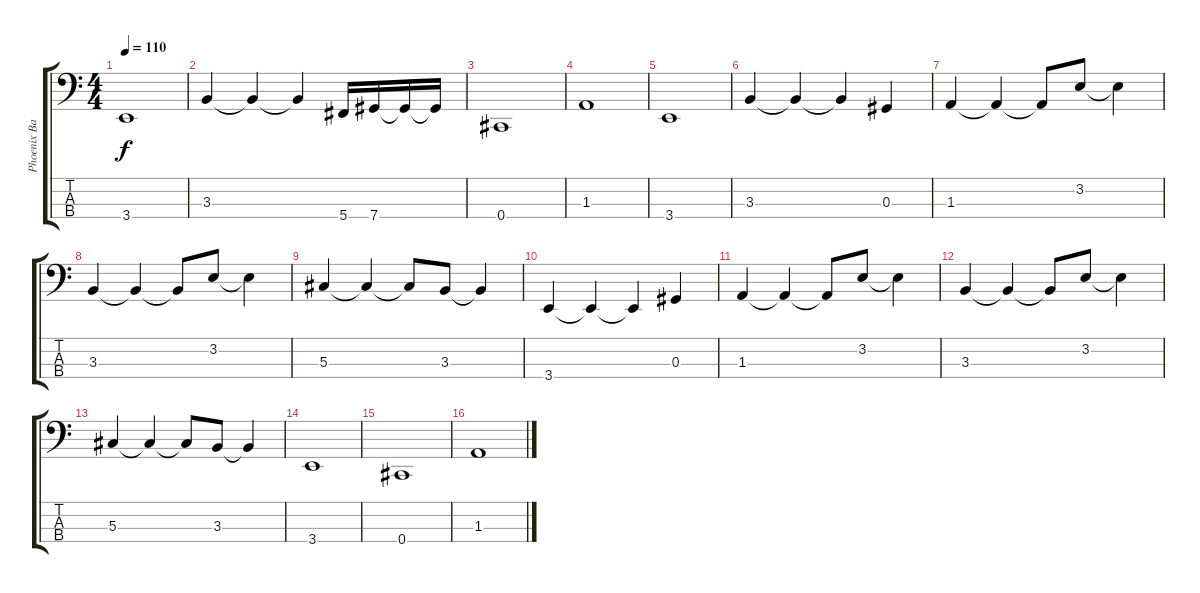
\track ("Phoenix Bass1" "Phoenix Ba") {instrument acousticguitarsteel}
\staff {score tabs}
\tuning (Gb2 Db2 Ab1 Db1) {hide}
\ts (4 4)
\tempo 110
\clef f4
\ks c
3.4.1{dy f volume 14} |
3.3.4{volume 14} 3.3{t}.4 3.3{t}.4 5.4.16 7.4.16 7.4{t}.16 7.4{t}.16 |
0.4.1{volume 14} |
1.3.1{volume 14} |
3.4.1{volume 14} |
3.3.4{volume 14} 3.3{t}.4 3.3{t}.4 0.3.4 |
1.3.4 1.3{t}.4 1.3{t}.8 3.2.8 3.2{t}.4 |
3.3.4 3.3{t}.4 3.3{t}.8 3.2.8 3.2{t}.4 |
5.3.4 5.3{t}.4 5.3{t}.8 3.3.8 3.3{t}.4 |
3.4.4 3.4{t}.4 3.4{t}.4 0.3.4 |
1.3.4 1.3{t}.4 1.3{t}.8 3.2.8 3.2{t}.4 |
3.3.4 3.3{t}.4 3.3{t}.8 3.2.8 3.2{t}.4 |
5.3.4 5.3{t}.4 5.3{t}.8 3.3.8 3.3{t}.4 |
3.4.1 |
0.4.1 |
1.3.1
